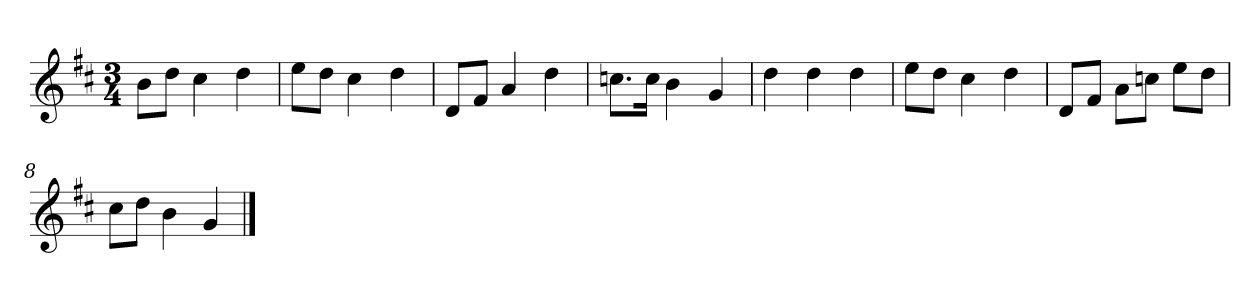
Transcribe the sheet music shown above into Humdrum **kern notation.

**kern
*part1
*staff1
*clefG2
*k[f#c#]
*M3/4
=
8b\L
8dd\J
4cc#
4dd
=2
8ee\L
8dd\J
4cc#
4dd
=3
8d/L
8f#/J
4a
4dd
=4
8.ccn\L
16cc\Jk
4b
4g
=5y
4dd
4dd
4dd
=6
8ee\L
8dd\J
4cc#
4dd
=7
8d/L
8f#/J
8a\L
8ccn\J
8ee\L
8dd\J
=8
8cc#\L
8dd\J
4b
4g
==
*-
